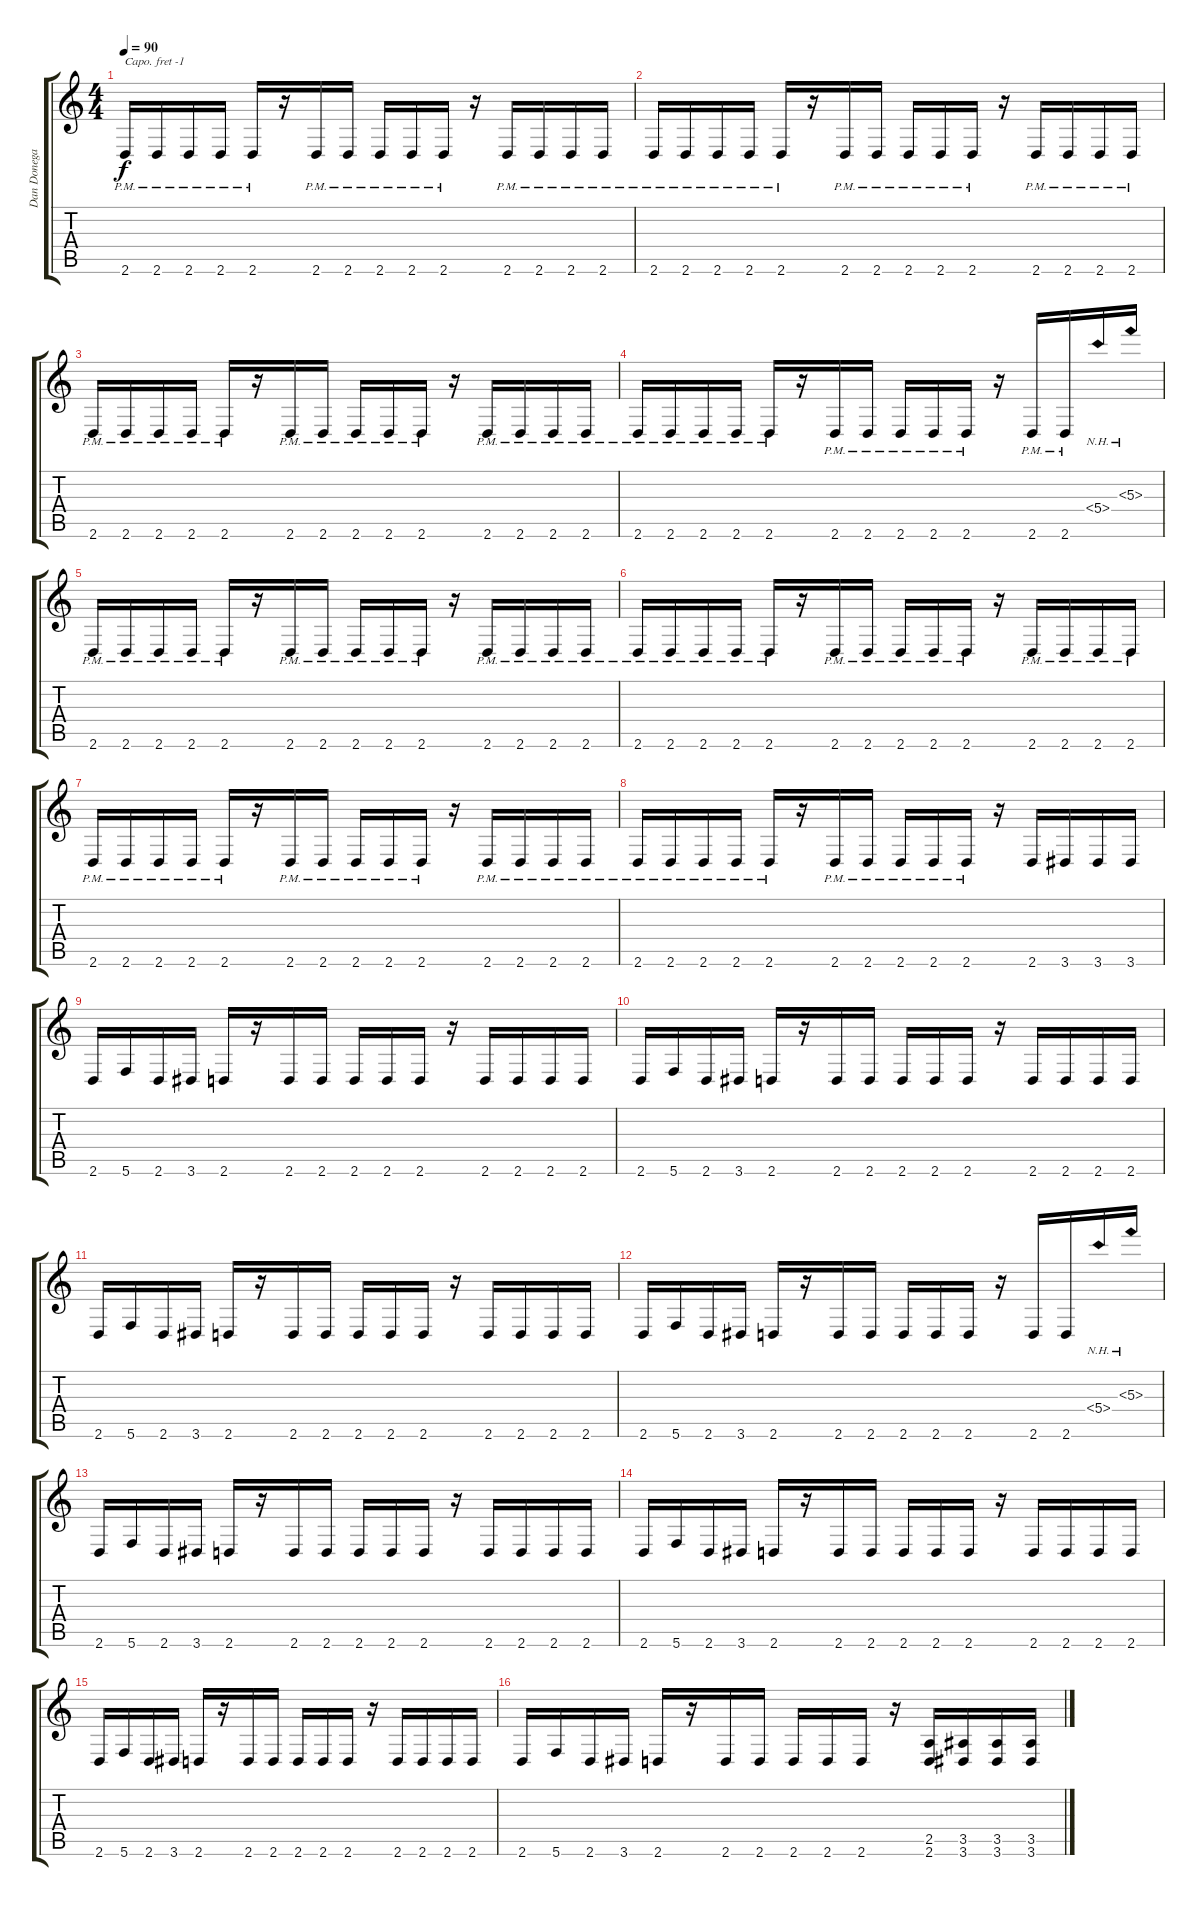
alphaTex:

\track ("Dan Donegan - Guitar" "Dan Donega") {instrument distortionguitar}
\staff {score tabs}
\capo -1
\tuning (Eb4 Bb3 Gb3 Db3 Ab2 Db2) {hide}
\ts (4 4)
\tempo 90
\clef g2
\ks c
2.6{pm}.16{dy f} 2.6{pm}.16 2.6{pm}.16 2.6{pm}.16 2.6{pm}.16 r.16 2.6{pm}.16 2.6{pm}.16 2.6{pm}.16 2.6{pm}.16 2.6{pm}.16 r.16 2.6{pm}.16 2.6{pm}.16 2.6{pm}.16 2.6{pm}.16 |
2.6{pm}.16 2.6{pm}.16 2.6{pm}.16 2.6{pm}.16 2.6{pm}.16 r.16 2.6{pm}.16 2.6{pm}.16 2.6{pm}.16 2.6{pm}.16 2.6{pm}.16 r.16 2.6{pm}.16 2.6{pm}.16 2.6{pm}.16 2.6{pm}.16 |
2.6{pm}.16 2.6{pm}.16 2.6{pm}.16 2.6{pm}.16 2.6{pm}.16 r.16 2.6{pm}.16 2.6{pm}.16 2.6{pm}.16 2.6{pm}.16 2.6{pm}.16 r.16 2.6{pm}.16 2.6{pm}.16 2.6{pm}.16 2.6{pm}.16 |
2.6{pm}.16 2.6{pm}.16 2.6{pm}.16 2.6{pm}.16 2.6{pm}.16 r.16 2.6{pm}.16 2.6{pm}.16 2.6{pm}.16 2.6{pm}.16 2.6{pm}.16 r.16 2.6{pm}.16 2.6{pm}.16 5.4{nh}.16 5.3{nh}.16 |
2.6{pm}.16 2.6{pm}.16 2.6{pm}.16 2.6{pm}.16 2.6{pm}.16 r.16 2.6{pm}.16 2.6{pm}.16 2.6{pm}.16 2.6{pm}.16 2.6{pm}.16 r.16 2.6{pm}.16 2.6{pm}.16 2.6{pm}.16 2.6{pm}.16 |
2.6{pm}.16 2.6{pm}.16 2.6{pm}.16 2.6{pm}.16 2.6{pm}.16 r.16 2.6{pm}.16 2.6{pm}.16 2.6{pm}.16 2.6{pm}.16 2.6{pm}.16 r.16 2.6{pm}.16 2.6{pm}.16 2.6{pm}.16 2.6{pm}.16 |
2.6{pm}.16 2.6{pm}.16 2.6{pm}.16 2.6{pm}.16 2.6{pm}.16 r.16 2.6{pm}.16 2.6{pm}.16 2.6{pm}.16 2.6{pm}.16 2.6{pm}.16 r.16 2.6{pm}.16 2.6{pm}.16 2.6{pm}.16 2.6{pm}.16 |
2.6{pm}.16 2.6{pm}.16 2.6{pm}.16 2.6{pm}.16 2.6{pm}.16 r.16 2.6{pm}.16 2.6{pm}.16 2.6{pm}.16 2.6{pm}.16 2.6{pm}.16 r.16 2.6.16 3.6.16 3.6.16 3.6.16 |
2.6.16 5.6.16 2.6.16 3.6.16 2.6.16 r.16 2.6.16 2.6.16 2.6.16 2.6.16 2.6.16 r.16 2.6.16 2.6.16 2.6.16 2.6.16 |
2.6.16 5.6.16 2.6.16 3.6.16 2.6.16 r.16 2.6.16 2.6.16 2.6.16 2.6.16 2.6.16 r.16 2.6.16 2.6.16 2.6.16 2.6.16 |
2.6.16 5.6.16 2.6.16 3.6.16 2.6.16 r.16 2.6.16 2.6.16 2.6.16 2.6.16 2.6.16 r.16 2.6.16 2.6.16 2.6.16 2.6.16 |
2.6.16 5.6.16 2.6.16 3.6.16 2.6.16 r.16 2.6.16 2.6.16 2.6.16 2.6.16 2.6.16 r.16 2.6.16 2.6.16 5.4{nh}.16 5.3{nh}.16 |
2.6.16 5.6.16 2.6.16 3.6.16 2.6.16 r.16 2.6.16 2.6.16 2.6.16 2.6.16 2.6.16 r.16 2.6.16 2.6.16 2.6.16 2.6.16 |
2.6.16 5.6.16 2.6.16 3.6.16 2.6.16 r.16 2.6.16 2.6.16 2.6.16 2.6.16 2.6.16 r.16 2.6.16 2.6.16 2.6.16 2.6.16 |
2.6.16 5.6.16 2.6.16 3.6.16 2.6.16 r.16 2.6.16 2.6.16 2.6.16 2.6.16 2.6.16 r.16 2.6.16 2.6.16 2.6.16 2.6.16 |
2.6.16 5.6.16 2.6.16 3.6.16 2.6.16 r.16 2.6.16 2.6.16 2.6.16 2.6.16 2.6.16 r.16 (2.5 2.6).16 (3.5 3.6).16 (3.5 3.6).16 (3.5 3.6).16
